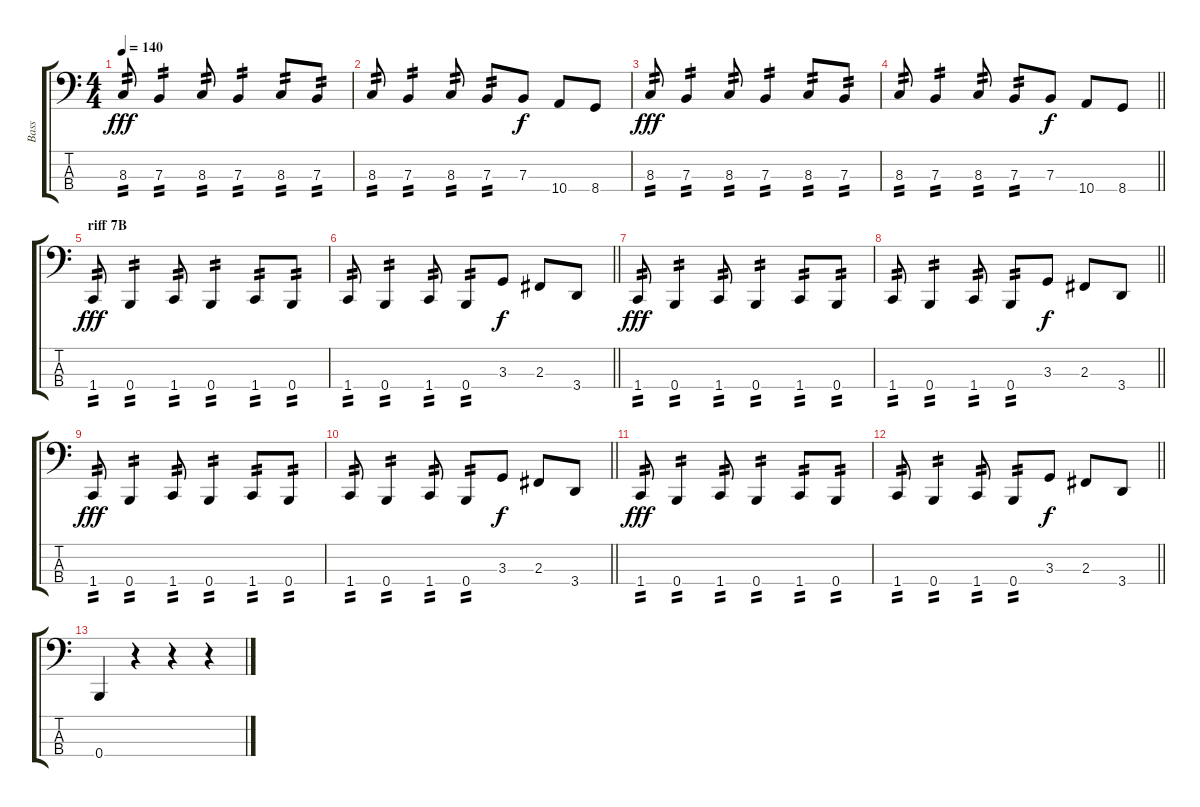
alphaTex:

\track ("Bass" "Bass") {instrument electricbassfinger}
\staff {score tabs}
\tuning (D2 A1 E1 B0) {hide}
\ts (4 4)
\tempo 140
\clef f4
\ks c
8.3.8{tp 2 dy fff} 7.3.4{tp 2} 8.3.8{tp 2} 7.3.4{tp 2} 8.3.8{tp 2} 7.3.8{tp 2} |
8.3.8{tp 2} 7.3.4{tp 2} 8.3.8{tp 2} 7.3.8{tp 2} 7.3.8{dy f} 10.4.8 8.4.8 |
8.3.8{tp 2 dy fff} 7.3.4{tp 2} 8.3.8{tp 2} 7.3.4{tp 2} 8.3.8{tp 2} 7.3.8{tp 2} |
\barLineRight lightlight
8.3.8{tp 2} 7.3.4{tp 2} 8.3.8{tp 2} 7.3.8{tp 2} 7.3.8{dy f} 10.4.8 8.4.8 |
\section ("" "riff 7B")
1.4.8{tp 2 dy fff} 0.4.4{tp 2} 1.4.8{tp 2} 0.4.4{tp 2} 1.4.8{tp 2} 0.4.8{tp 2} |
\barLineRight lightlight
1.4.8{tp 2} 0.4.4{tp 2} 1.4.8{tp 2} 0.4.8{tp 2} 3.3.8{dy f} 2.3.8 3.4.8 |
1.4.8{tp 2 dy fff} 0.4.4{tp 2} 1.4.8{tp 2} 0.4.4{tp 2} 1.4.8{tp 2} 0.4.8{tp 2} |
\barLineRight lightlight
1.4.8{tp 2} 0.4.4{tp 2} 1.4.8{tp 2} 0.4.8{tp 2} 3.3.8{dy f} 2.3.8 3.4.8 |
1.4.8{tp 2 dy fff} 0.4.4{tp 2} 1.4.8{tp 2} 0.4.4{tp 2} 1.4.8{tp 2} 0.4.8{tp 2} |
\barLineRight lightlight
1.4.8{tp 2} 0.4.4{tp 2} 1.4.8{tp 2} 0.4.8{tp 2} 3.3.8{dy f} 2.3.8 3.4.8 |
1.4.8{tp 2 dy fff} 0.4.4{tp 2} 1.4.8{tp 2} 0.4.4{tp 2} 1.4.8{tp 2} 0.4.8{tp 2} |
\barLineRight lightlight
1.4.8{tp 2} 0.4.4{tp 2} 1.4.8{tp 2} 0.4.8{tp 2} 3.3.8{dy f} 2.3.8 3.4.8 |
0.4.4 r.4 r.4 r.4
